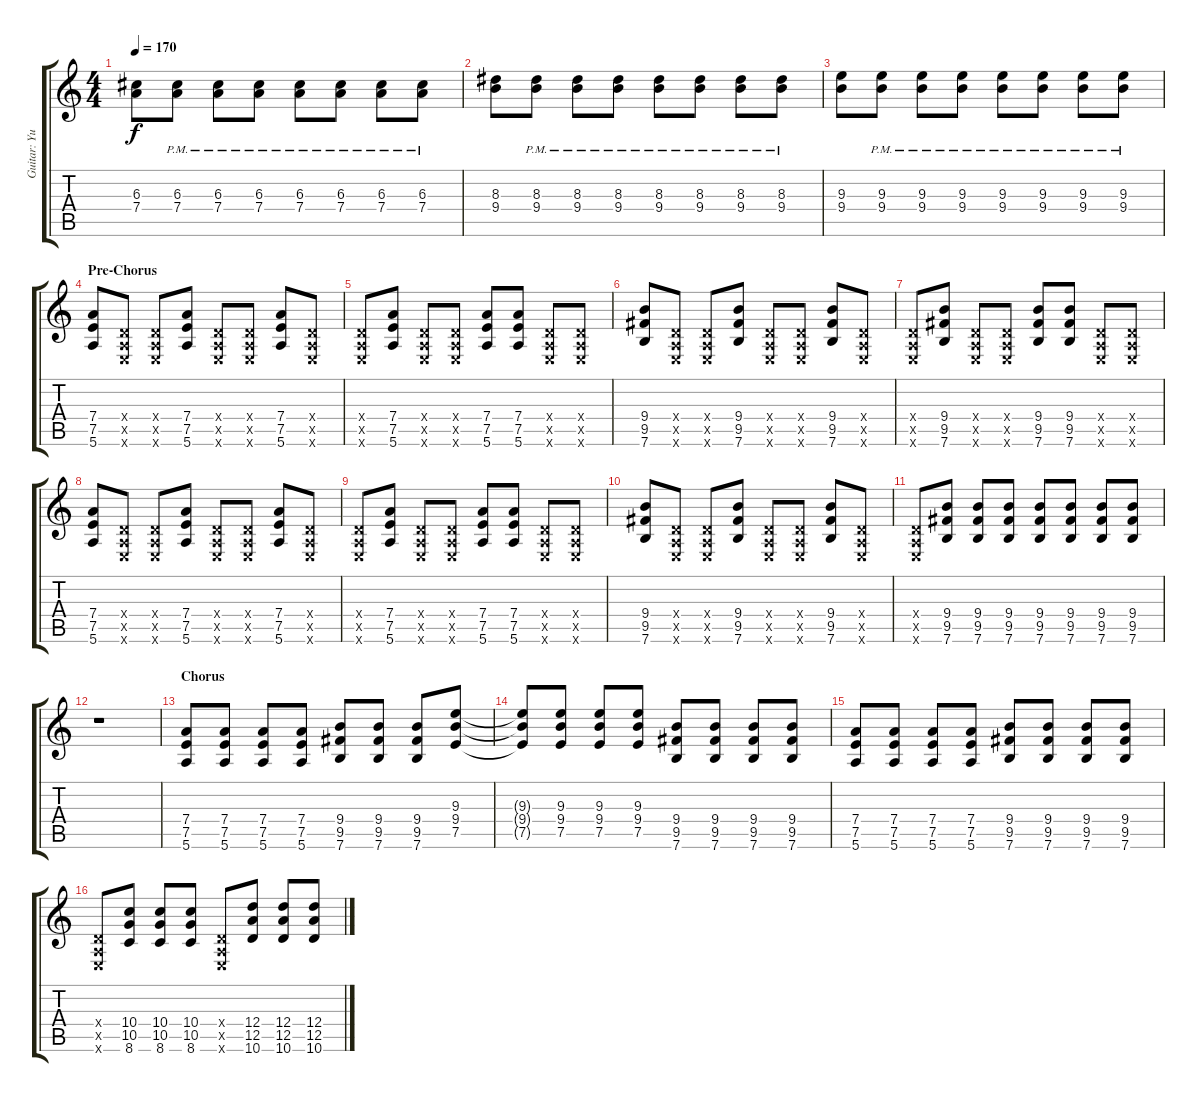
\track ("Guitar: Yui Hirasawa" "Guitar: Yu") {instrument overdrivenguitar}
\staff {score tabs}
\tuning (E4 B3 G3 D3 A2 E2) {hide}
\ts (4 4)
\tempo 170
\clef g2
\ks c
(6.3 7.4).8{dy f} (6.3{pm} 7.4{pm}).8 (6.3{pm} 7.4{pm}).8 (6.3{pm} 7.4{pm}).8 (6.3{pm} 7.4{pm}).8 (6.3{pm} 7.4{pm}).8 (6.3{pm} 7.4{pm}).8 (6.3{pm} 7.4{pm}).8 |
(8.3 9.4).8 (8.3{pm} 9.4{pm}).8 (8.3{pm} 9.4{pm}).8 (8.3{pm} 9.4{pm}).8 (8.3{pm} 9.4{pm}).8 (8.3{pm} 9.4{pm}).8 (8.3{pm} 9.4{pm}).8 (8.3{pm} 9.4{pm}).8 |
(9.3 9.4).8 (9.3{pm} 9.4{pm}).8 (9.3{pm} 9.4{pm}).8 (9.3{pm} 9.4{pm}).8 (9.3{pm} 9.4{pm}).8 (9.3{pm} 9.4{pm}).8 (9.3{pm} 9.4{pm}).8 (9.3{pm} 9.4{pm}).8 |
\section ("" "Pre-Chorus")
(7.4 7.5 5.6).8 (0.4{x} 0.5{x} 0.6{x}).8 (0.4{x} 0.5{x} 0.6{x}).8 (7.4 7.5 5.6).8 (0.4{x} 0.5{x} 0.6{x}).8 (0.4{x} 0.5{x} 0.6{x}).8 (7.4 7.5 5.6).8 (0.4{x} 0.5{x} 0.6{x}).8 |
(0.4{x} 0.5{x} 0.6{x}).8 (7.4 7.5 5.6).8 (0.4{x} 0.5{x} 0.6{x}).8 (0.4{x} 0.5{x} 0.6{x}).8 (7.4 7.5 5.6).8 (7.4 7.5 5.6).8 (0.4{x} 0.5{x} 0.6{x}).8 (0.4{x} 0.5{x} 0.6{x}).8 |
(9.4 9.5 7.6).8 (0.4{x} 0.5{x} 0.6{x}).8 (0.4{x} 0.5{x} 0.6{x}).8 (9.4 9.5 7.6).8 (0.4{x} 0.5{x} 0.6{x}).8 (0.4{x} 0.5{x} 0.6{x}).8 (9.4 9.5 7.6).8 (0.4{x} 0.5{x} 0.6{x}).8 |
(0.4{x} 0.5{x} 0.6{x}).8 (9.4 9.5 7.6).8 (0.4{x} 0.5{x} 0.6{x}).8 (0.4{x} 0.5{x} 0.6{x}).8 (9.4 9.5 7.6).8 (9.4 9.5 7.6).8 (0.4{x} 0.5{x} 0.6{x}).8 (0.4{x} 0.5{x} 0.6{x}).8 |
(7.4 7.5 5.6).8 (0.4{x} 0.5{x} 0.6{x}).8 (0.4{x} 0.5{x} 0.6{x}).8 (7.4 7.5 5.6).8 (0.4{x} 0.5{x} 0.6{x}).8 (0.4{x} 0.5{x} 0.6{x}).8 (7.4 7.5 5.6).8 (0.4{x} 0.5{x} 0.6{x}).8 |
(0.4{x} 0.5{x} 0.6{x}).8 (7.4 7.5 5.6).8 (0.4{x} 0.5{x} 0.6{x}).8 (0.4{x} 0.5{x} 0.6{x}).8 (7.4 7.5 5.6).8 (7.4 7.5 5.6).8 (0.4{x} 0.5{x} 0.6{x}).8 (0.4{x} 0.5{x} 0.6{x}).8 |
(9.4 9.5 7.6).8 (0.4{x} 0.5{x} 0.6{x}).8 (0.4{x} 0.5{x} 0.6{x}).8 (9.4 9.5 7.6).8 (0.4{x} 0.5{x} 0.6{x}).8 (0.4{x} 0.5{x} 0.6{x}).8 (9.4 9.5 7.6).8 (0.4{x} 0.5{x} 0.6{x}).8 |
(0.4{x} 0.5{x} 0.6{x}).8 (9.4 9.5 7.6).8 (9.4 9.5 7.6).8 (9.4 9.5 7.6).8 (9.4 9.5 7.6).8 (9.4 9.5 7.6).8 (9.4 9.5 7.6).8 (9.4 9.5 7.6).8 |
r.1 |
\section ("" "Chorus")
(7.4 7.5 5.6).8 (7.4 7.5 5.6).8 (7.4 7.5 5.6).8 (7.4 7.5 5.6).8 (9.4 9.5 7.6).8 (9.4 9.5 7.6).8 (9.4 9.5 7.6).8 (9.3 9.4 7.5).8 |
(9.3{t} 9.4{t} 7.5{t}).8 (9.3 9.4 7.5).8 (9.3 9.4 7.5).8 (9.3 9.4 7.5).8 (9.4 9.5 7.6).8 (9.4 9.5 7.6).8 (9.4 9.5 7.6).8 (9.4 9.5 7.6).8 |
(7.4 7.5 5.6).8 (7.4 7.5 5.6).8 (7.4 7.5 5.6).8 (7.4 7.5 5.6).8 (9.4 9.5 7.6).8 (9.4 9.5 7.6).8 (9.4 9.5 7.6).8 (9.4 9.5 7.6).8 |
(0.4{x} 0.5{x} 0.6{x}).8 (10.4 10.5 8.6).8 (10.4 10.5 8.6).8 (10.4 10.5 8.6).8 (0.4{x} 0.5{x} 0.6{x}).8 (12.4 12.5 10.6).8 (12.4 12.5 10.6).8 (12.4 12.5 10.6).8
